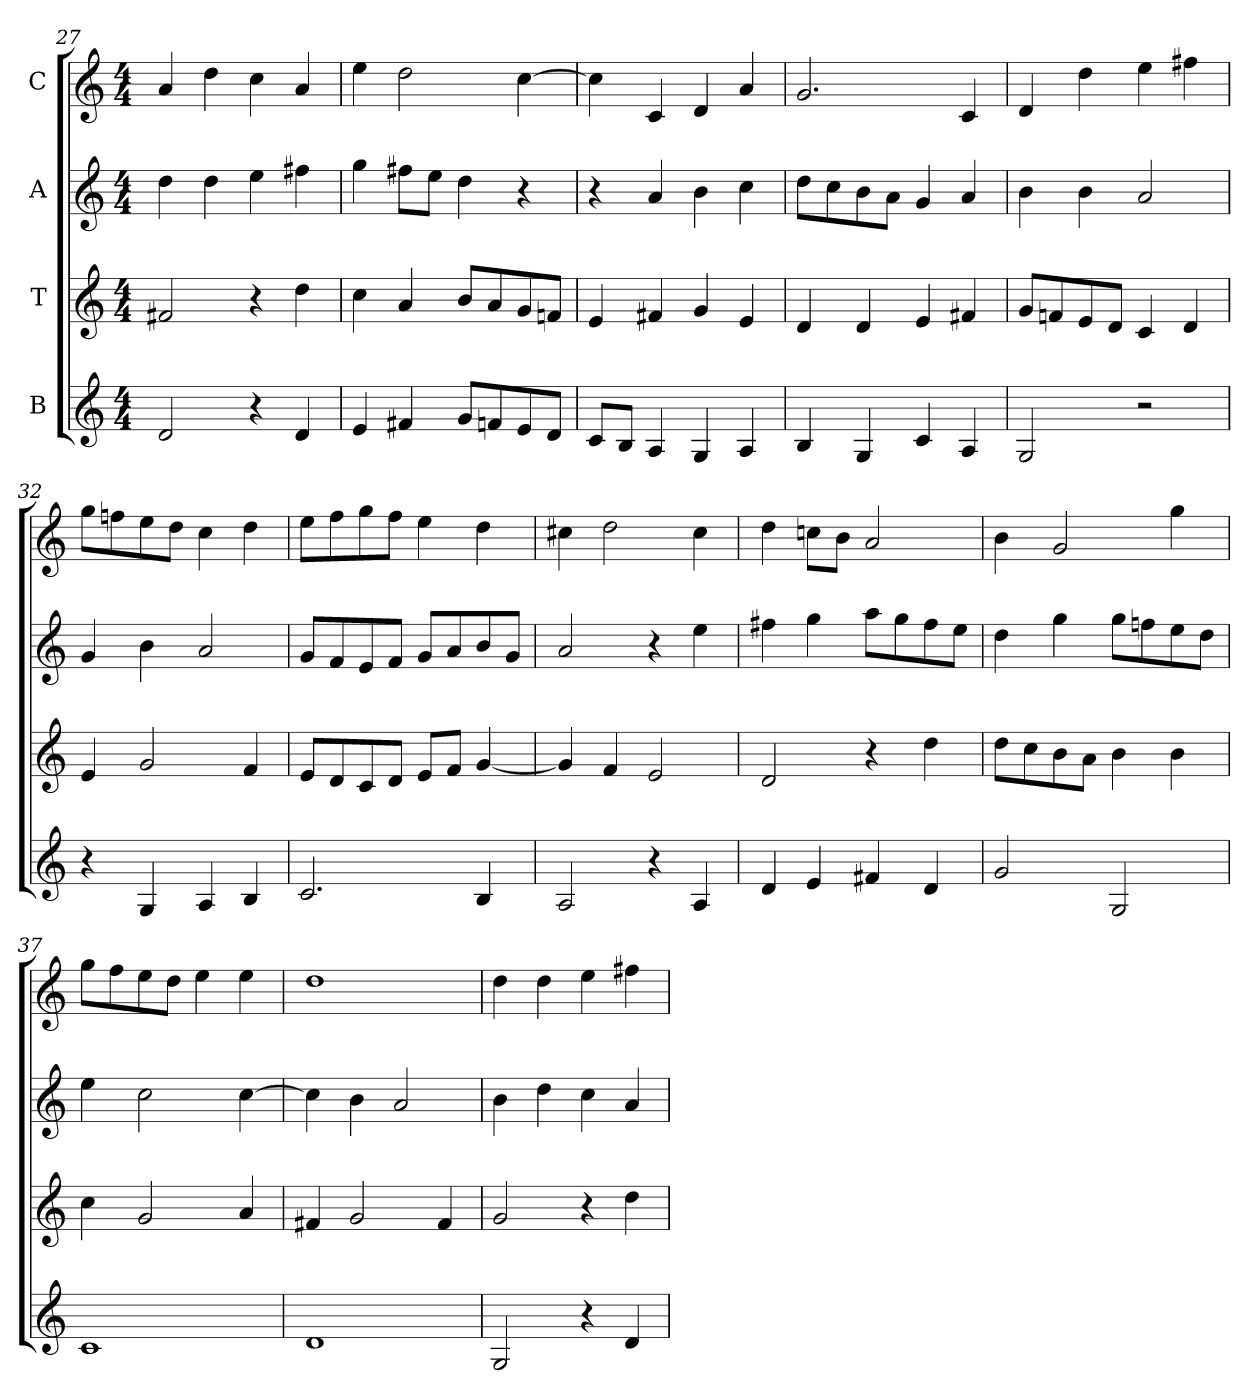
**kern	**kern	**kern	**kern
*part4	*part3	*part2	*part1
*staff4	*staff3	*staff2	*staff1
*I"B	*I"T	*I"A	*I"C
*clefG2	*clefG2	*clefG2	*clefG2
*k[]	*k[]	*k[]	*k[]
*C:	*C:	*C:	*C:
*M4/4	*M4/4	*M4/4	*M4/4
=27	=27	=27	=27
2di/	2f#Xi/	4ddi\	4ai/
.	.	4ddi\	4ddi\
4r	4r	4eei\	4cci\
4di/	4ddi\	4ff#Xi\	4ai/
=28	=28	=28	=28
4ei/	4cci\	4ggi\	4eei\
4f#Xi/	4ai/	8ff#Xi\L	2ddi\
.	.	8eei\J	.
8gi/L	8bi/L	4ddi\	.
8fni/	8ai/	.	.
8ei/	8gi/	4r	[>4cci\
8di/J	8fni/J	.	.
=29	=29	=29	=29
8ci/L	4ei/	4r	4cci\]
8Bi/J	.	.	.
4Ai/	4f#Xi/	4ai/	4ci/
4Gi/	4gi/	4bi\	4di/
4Ai/	4ei/	4cci\	4ai/
!!LO:PB:g=z
=30	=30	=30	=30
4Bi/	4di/	8ddi\L	2.gi/
.	.	8cci\	.
4Gi/	4di/	8bi\	.
.	.	8ai\J	.
4ci/	4ei/	4gi/	.
4Ai/	4f#Xi/	4ai/	4ci/
=31	=31	=31	=31
2Gi/	8gi/L	4bi\	4di/
.	8fni/	.	.
.	8ei/	4bi\	4ddi\
.	8di/J	.	.
2r	4ci/	2ai/	4eei\
.	4di/	.	4ff#Xi\
=32	=32	=32	=32
4r	4ei/	4gi/	8ggi\L
.	.	.	8ffni\
4Gi/	2gi/	4bi\	8eei\
.	.	.	8ddi\J
4Ai/	.	2ai/	4cci\
4Bi/	4fi/	.	4ddi\
=33	=33	=33	=33
2.ci/	8ei/L	8gi/L	8eei\L
.	8di/	8fi/	8ffi\
.	8ci/	8ei/	8ggi\
.	8di/J	8fi/J	8ffi\J
.	8ei/L	8gi/L	4eei\
.	8fi/J	8ai/	.
4Bi/	[<4gi/	8bi/	4ddi\
.	.	8gi/J	.
=34	=34	=34	=34
2Ai/	4gi/]	2ai/	4cc#Xi\
.	4fi/	.	2ddi\
4r	2ei/	4r	.
4Ai/	.	4eei\	4cc#i\
!!LO:LB:g=z
=35	=35	=35	=35
4di/	2di/	4ff#Xi\	4ddi\
4ei/	.	4ggi\	8ccni\L
.	.	.	8bi\J
4f#Xi/	4r	8aai\L	2ai/
.	.	8ggi\	.
4di/	4ddi\	8ff#i\	.
.	.	8eei\J	.
=36	=36	=36	=36
2gi/	8ddi\L	4ddi\	4bi\
.	8cci\	.	.
.	8bi\	4ggi\	2gi/
.	8ai\J	.	.
2Gi/	4bi\	8ggi\L	.
.	.	8ffni\	.
.	4bi\	8eei\	4ggi\
.	.	8ddi\J	.
=37	=37	=37	=37
1ci	4cci\	4eei\	8ggi\L
.	.	.	8ffi\
.	2gi/	2cci\	8eei\
.	.	.	8ddi\J
.	.	.	4eei\
.	4ai/	[>4cci\	4eei\
=38	=38	=38	=38
1di	4f#Xi/	4cci\]	1ddi
.	2gi/	4bi\	.
.	.	2ai/	.
.	4f#i/	.	.
=39	=39	=39	=39
2Gi/	2gi/	4bi\	4ddi\
.	.	4ddi\	4ddi\
4r	4r	4cci\	4eei\
4di/	4ddi\	4ai/	4ff#Xi\
=	=	=	=
*-	*-	*-	*-
